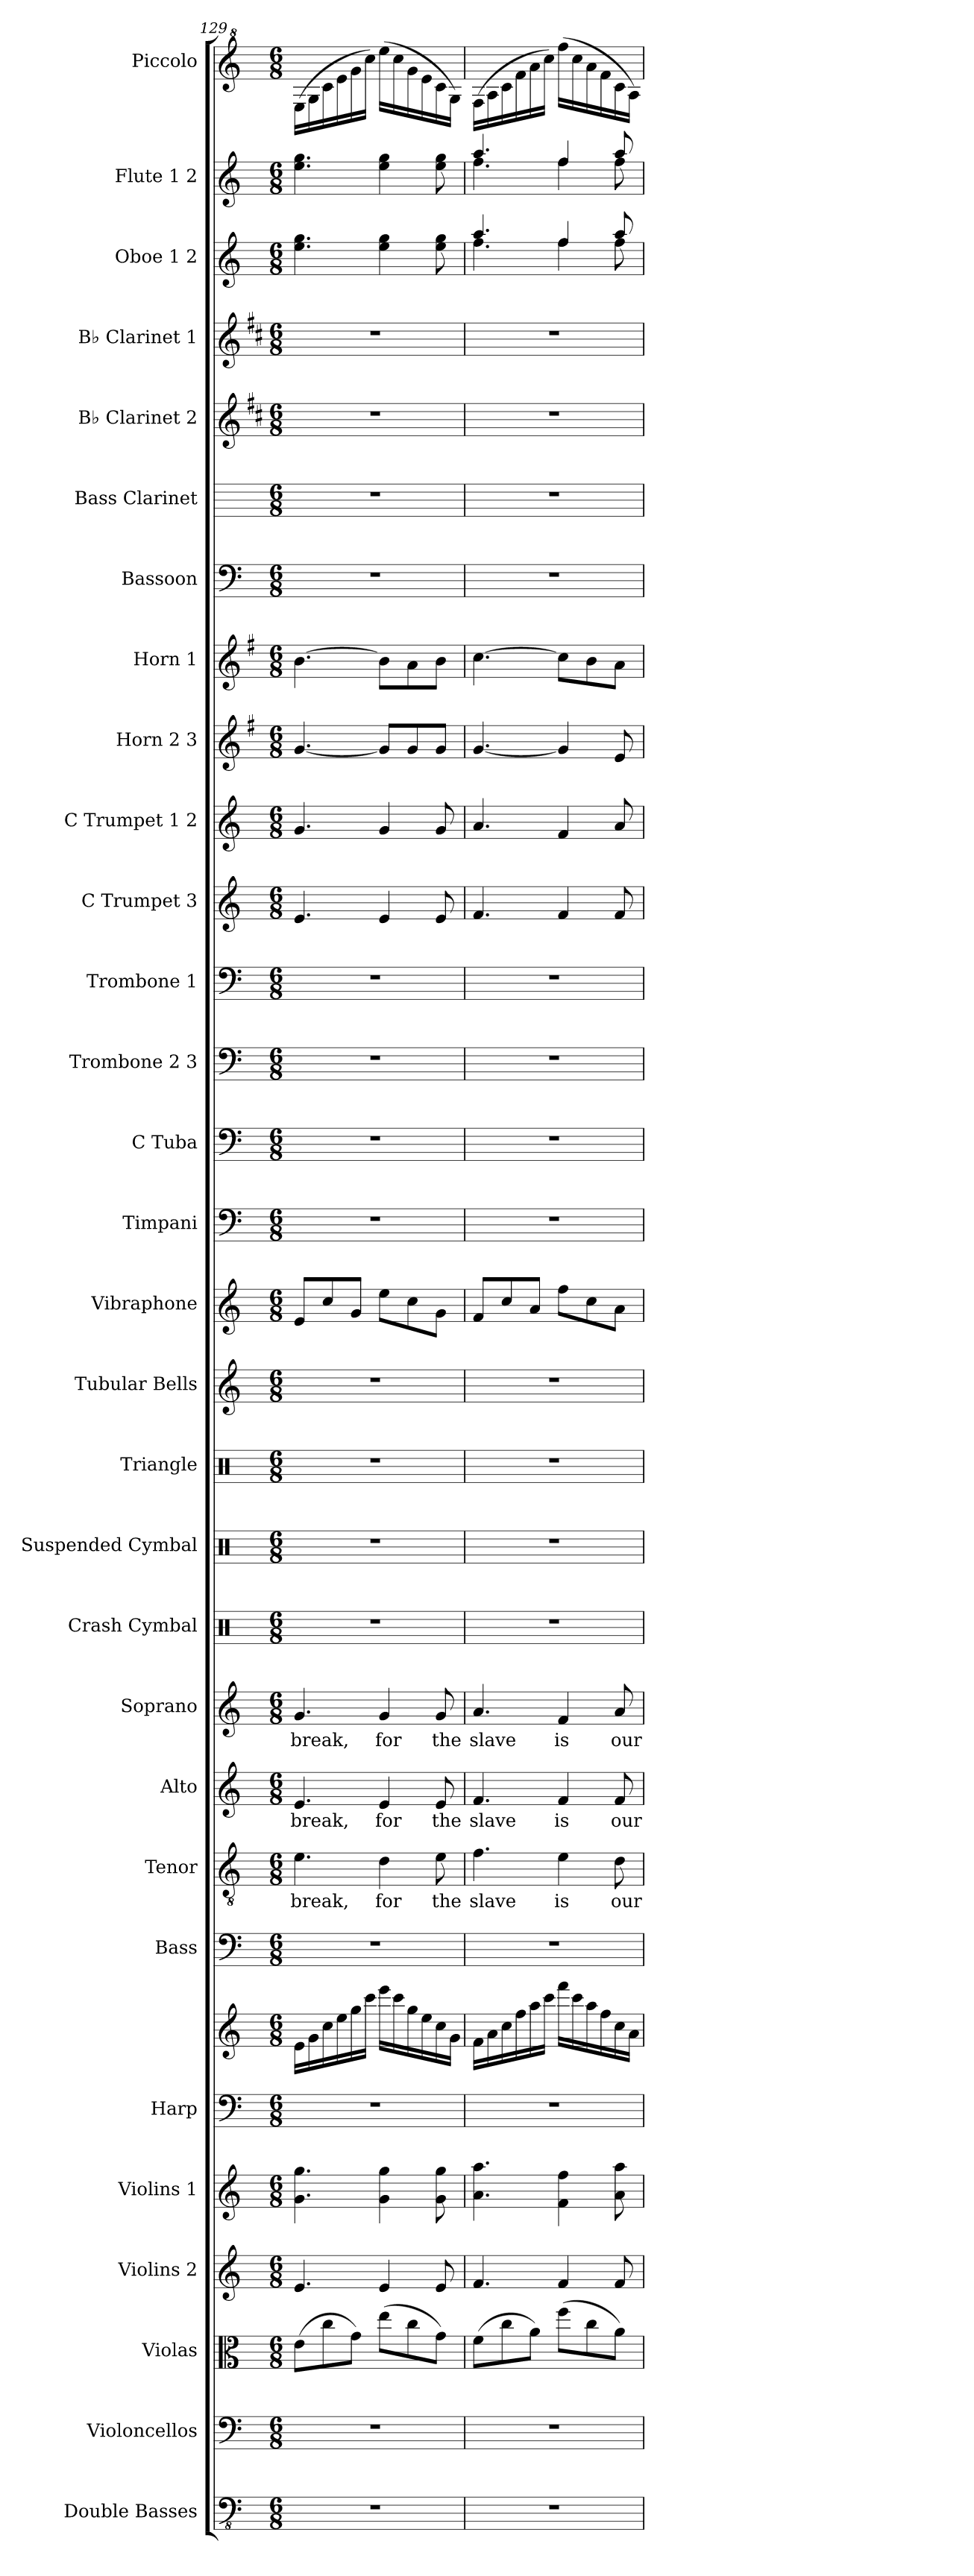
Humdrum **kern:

**kern	**kern	**kern	**kern	**kern	**kern	**kern	**kern	**kern	**text	**kern	**text	**kern	**text	**kern	**kern	**kern	**kern	**kern	**kern	**kern	**kern	**kern	**kern	**kern	**kern	**kern	**kern	**kern	**kern	**kern	**kern	**kern	**kern
*part30	*part29	*part28	*part27	*part26	*part25	*part25	*part24	*part23	*part23	*part22	*part22	*part21	*part21	*part20	*part19	*part18	*part17	*part16	*part15	*part14	*part13	*part12	*part11	*part10	*part9	*part8	*part7	*part6	*part5	*part4	*part3	*part2	*part1
*staff31	*staff30	*staff29	*staff28	*staff27	*staff26	*staff25	*staff24	*staff23	*staff23	*staff22	*staff22	*staff21	*staff21	*staff20	*staff19	*staff18	*staff17	*staff16	*staff15	*staff14	*staff13	*staff12	*staff11	*staff10	*staff9	*staff8	*staff7	*staff6	*staff5	*staff4	*staff3	*staff2	*staff1
*I"Double Basses	*I"Violoncellos	*I"Violas	*I"Violins 2	*I"Violins 1	*I"Harp	*	*I"Bass	*I"Tenor	*	*I"Alto	*	*I"Soprano	*	*I"Crash Cymbal	*I"Suspended Cymbal	*I"Triangle	*I"Tubular Bells	*I"Vibraphone	*I"Timpani	*I"C Tuba	*I"Trombone 2 3	*I"Trombone 1	*I"C Trumpet 3	*I"C Trumpet 1 2	*I"Horn 2 3	*I"Horn 1	*I"Bassoon	*I"Bass Clarinet	*I"B♭ Clarinet 2	*I"B♭ Clarinet 1	*I"Oboe 1 2	*I"Flute 1 2	*I"Piccolo
*I'Dbs.	*I'Vlcs.	*I'Vlas.	*I'Vlns. 2	*I'Vlns. 1	*I'Hrp.	*	*I'B.	*I'T.	*	*I'A.	*	*I'S.	*	*I'Cr. Cym.	*I'Susp. Cym.	*I'Trgl.	*I'Tu. Be.	*I'Vib.	*I'Timp.	*I'C Tu.	*I'Trb. 2 3	*I'Trb. 1	*I'C Tpt. 3	*I'C Tpt. 1 2	*I'Hn. 2 3	*I'Hn. 1	*I'Bsn.	*I'B. Cl.	*I'B♭ Cl. 2	*I'B♭ Cl. 1	*I'Ob. 1 2	*I'Fl. 1 2	*I'Picc.
*clefFv4	*clefF4	*clefC3	*clefG2	*clefG2	*clefF4	*clefG2	*clefF4	*clefGv2	*	*clefG2	*	*clefG2	*	*clefX	*clefX	*clefX	*clefG2	*	*clefF4	*clefF4	*clefF4	*clefF4	*clefG2	*clefG2	*clefG2	*clefG2	*clefF4	*	*clefG2	*clefG2	*clefG2	*clefG2	*clefG^2
*	*	*	*	*	*	*	*	*	*	*	*	*	*	*	*	*	*	*	*	*	*	*	*	*	*ITrd4c7	*ITrd4c7	*	*ITrd8c14	*ITrd1c2	*ITrd1c2	*	*	*ITrd-7c-12
*k[]	*k[]	*k[]	*k[]	*k[]	*k[]	*k[]	*k[]	*k[]	*	*k[]	*	*k[]	*	*k[]	*k[]	*k[]	*k[]	*k[]	*k[]	*k[]	*k[]	*k[]	*k[]	*k[]	*k[]	*k[]	*k[]	*k[]	*k[]	*k[]	*k[]	*k[]	*k[]
*C:	*C:	*C:	*C:	*C:	*C:	*C:	*C:	*C:	*	*C:	*	*C:	*	*C:	*C:	*C:	*C:	*C:	*C:	*C:	*C:	*C:	*C:	*C:	*C:	*C:	*C:	*C:	*C:	*C:	*C:	*C:	*C:
*M6/8	*M6/8	*M6/8	*M6/8	*M6/8	*M6/8	*M6/8	*M6/8	*M6/8	*	*M6/8	*	*M6/8	*	*M6/8	*M6/8	*M6/8	*M6/8	*M6/8	*M6/8	*M6/8	*M6/8	*M6/8	*M6/8	*M6/8	*M6/8	*M6/8	*M6/8	*M6/8	*M6/8	*M6/8	*M6/8	*M6/8	*M6/8
=129	=129	=129	=129	=129	=129	=129	=129	=129	=129	=129	=129	=129	=129	=129	=129	=129	=129	=129	=129	=129	=129	=129	=129	=129	=129	=129	=129	=129	=129	=129	=129	=129	=129
2.r	2.r	(8e\L	4.e/	4.g\ 4.gg\	2.r	16e\LL	2.r	4.e\	break,	4.e/	break,	4.g/	break,	2.r	2.r	2.r	2.r	8e/L	2.r	2.r	2.r	2.r	4.e/	4.g/	[4.c/	[4.e\	2.r	2.r	2.r	2.r	4.ee\ 4.gg\	4.ee\ 4.gg\	(16ee\LL
.	.	.	.	.	.	16g\	.	.	.	.	.	.	.	.	.	.	.	.	.	.	.	.	.	.	.	.	.	.	.	.	.	.	16gg\
.	.	8cc\	.	.	.	16cc\	.	.	.	.	.	.	.	.	.	.	.	8cc/	.	.	.	.	.	.	.	.	.	.	.	.	.	.	16ccc\
.	.	.	.	.	.	16ee\	.	.	.	.	.	.	.	.	.	.	.	.	.	.	.	.	.	.	.	.	.	.	.	.	.	.	16eee\
.	.	8g\J)	.	.	.	16gg\	.	.	.	.	.	.	.	.	.	.	.	8g/J	.	.	.	.	.	.	.	.	.	.	.	.	.	.	16ggg\
.	.	.	.	.	.	16ccc\JJ	.	.	.	.	.	.	.	.	.	.	.	.	.	.	.	.	.	.	.	.	.	.	.	.	.	.	16cccc\JJ)
.	.	(8ee\L	4e/	4g\ 4gg\	.	16eee\LL	.	4d\	for	4e/	for	4g/	for	.	.	.	.	8ee\L	.	.	.	.	4e/	4g/	8c/L]	8e\L]	.	.	.	.	4ee\ 4gg\	4ee\ 4gg\	(16eeee\LL
.	.	.	.	.	.	16ccc\	.	.	.	.	.	.	.	.	.	.	.	.	.	.	.	.	.	.	.	.	.	.	.	.	.	.	16cccc\
.	.	8cc\	.	.	.	16gg\	.	.	.	.	.	.	.	.	.	.	.	8cc\	.	.	.	.	.	.	8c/	8d\	.	.	.	.	.	.	16ggg\
.	.	.	.	.	.	16ee\	.	.	.	.	.	.	.	.	.	.	.	.	.	.	.	.	.	.	.	.	.	.	.	.	.	.	16eee\
.	.	8g\J)	8e/	8g\ 8gg\	.	16cc\	.	8e\	the	8e/	the	8g/	the	.	.	.	.	8g\J	.	.	.	.	8e/	8g/	8c/J	8e\J	.	.	.	.	8ee\ 8gg\	8ee\ 8gg\	16ccc\
.	.	.	.	.	.	16g\JJ	.	.	.	.	.	.	.	.	.	.	.	.	.	.	.	.	.	.	.	.	.	.	.	.	.	.	16gg\JJ)
=130	=130	=130	=130	=130	=130	=130	=130	=130	=130	=130	=130	=130	=130	=130	=130	=130	=130	=130	=130	=130	=130	=130	=130	=130	=130	=130	=130	=130	=130	=130	=130	=130	=130
*	*	*	*	*	*	*	*	*	*	*	*	*	*	*	*	*	*	*	*	*	*	*	*	*	*	*	*	*	*	*	*^	*^	*
2.r	2.r	(8f\L	4.f/	4.a\ 4.aa\	2.r	16f\LL	2.r	4.f\	slave	4.f/	slave	4.a/	slave	2.r	2.r	2.r	2.r	8f/L	2.r	2.r	2.r	2.r	4.f/	4.a/	[4.c/	[4.f\	2.r	2.r	2.r	2.r	4.aa/	4.ff\	4.aa/	4.ff\	(16ff\LL
.	.	.	.	.	.	16a\	.	.	.	.	.	.	.	.	.	.	.	.	.	.	.	.	.	.	.	.	.	.	.	.	.	.	.	.	16aa\
.	.	8cc\	.	.	.	16cc\	.	.	.	.	.	.	.	.	.	.	.	8cc/	.	.	.	.	.	.	.	.	.	.	.	.	.	.	.	.	16ccc\
.	.	.	.	.	.	16ff\	.	.	.	.	.	.	.	.	.	.	.	.	.	.	.	.	.	.	.	.	.	.	.	.	.	.	.	.	16fff\
.	.	8a\J)	.	.	.	16aa\	.	.	.	.	.	.	.	.	.	.	.	8a/J	.	.	.	.	.	.	.	.	.	.	.	.	.	.	.	.	16aaa\
.	.	.	.	.	.	16ccc\JJ	.	.	.	.	.	.	.	.	.	.	.	.	.	.	.	.	.	.	.	.	.	.	.	.	.	.	.	.	16cccc\JJ)
.	.	(8ff\L	4f/	4f\ 4ff\	.	16fff\LL	.	4e\	is	4f/	is	4f/	is	.	.	.	.	8ff\L	.	.	.	.	4f/	4f/	4c/]	8f\L]	.	.	.	.	4ff/	4ff\	4ff/	4ff\	(16ffff\LL
.	.	.	.	.	.	16ccc\	.	.	.	.	.	.	.	.	.	.	.	.	.	.	.	.	.	.	.	.	.	.	.	.	.	.	.	.	16cccc\
.	.	8cc\	.	.	.	16aa\	.	.	.	.	.	.	.	.	.	.	.	8cc\	.	.	.	.	.	.	.	8e\	.	.	.	.	.	.	.	.	16aaa\
.	.	.	.	.	.	16ff\	.	.	.	.	.	.	.	.	.	.	.	.	.	.	.	.	.	.	.	.	.	.	.	.	.	.	.	.	16fff\
.	.	8a\J)	8f/	8a\ 8aa\	.	16cc\	.	8d\	our	8f/	our	8a/	our	.	.	.	.	8a\J	.	.	.	.	8f/	8a/	8A/	8d\J	.	.	.	.	8aa/	8ff\	8aa/	8ff\	16ccc\
.	.	.	.	.	.	16a\JJ	.	.	.	.	.	.	.	.	.	.	.	.	.	.	.	.	.	.	.	.	.	.	.	.	.	.	.	.	16aa\JJ)
*	*	*	*	*	*	*	*	*	*	*	*	*	*	*	*	*	*	*	*	*	*	*	*	*	*	*	*	*	*	*	*v	*v	*	*	*
*	*	*	*	*	*	*	*	*	*	*	*	*	*	*	*	*	*	*	*	*	*	*	*	*	*	*	*	*	*	*	*	*v	*v	*
=	=	=	=	=	=	=	=	=	=	=	=	=	=	=	=	=	=	=	=	=	=	=	=	=	=	=	=	=	=	=	=	=	=
*-	*-	*-	*-	*-	*-	*-	*-	*-	*-	*-	*-	*-	*-	*-	*-	*-	*-	*-	*-	*-	*-	*-	*-	*-	*-	*-	*-	*-	*-	*-	*-	*-	*-
